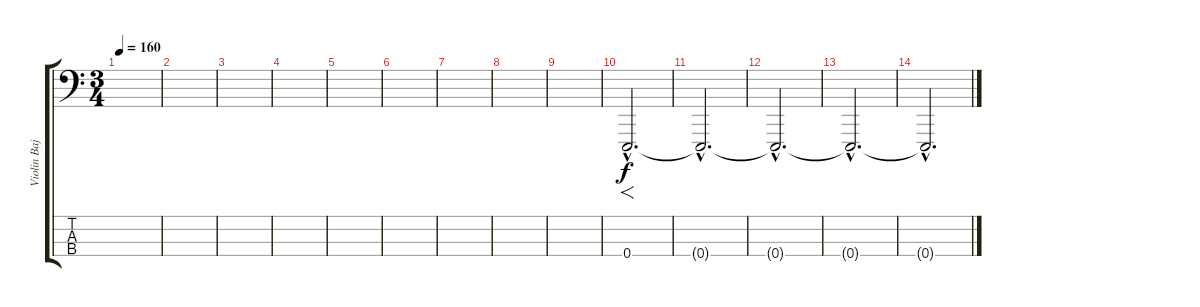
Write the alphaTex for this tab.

\track ("Violin Bajo" "Violin Baj") {instrument violin}
\staff {score tabs}
\tuning (G2 D2 A1 E1) {hide}
\ts (3 4)
\tempo 160
\clef f4
\ks c
|
|
|
|
|
|
|
|
|
0.4{hac}.2{f d volume 13} |
0.4{hac t}.2{d} |
0.4{hac t}.2{d volume 0} |
0.4{hac t}.2{d} |
0.4{hac t}.2{d}
